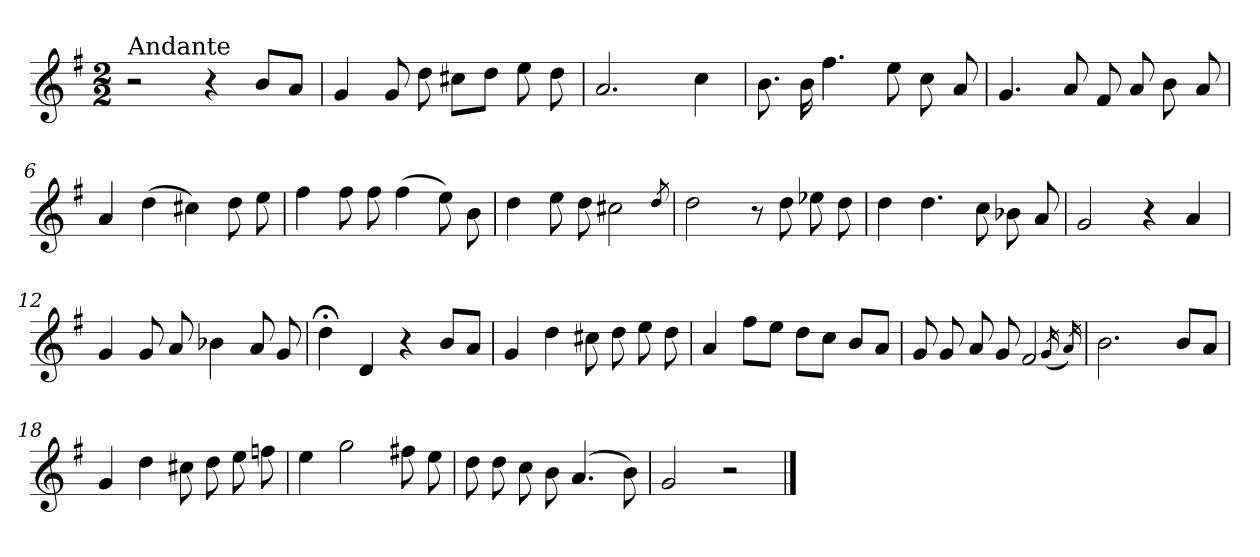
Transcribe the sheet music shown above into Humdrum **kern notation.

**kern
*part1
*staff1
*clefG2
*k[f#]
*G:
*M2/2
=1
!LO:TX:a:t=Andante
2r
4r
8b/L
8a/J
=2
4g/
8g/
8dd\
8cc#X\L
8dd\J
8ee\
8dd\
=3
2.a/
4cc\
=4
8.b\
16b\
4.ff#\
8ee\
8cc\
8a/
=5
4.g/
8a/
8f#/
8a/
8b\
8a/
!!LO:LB:g=z
=6
4a/
(>4dd\
4cc#X\)
8dd\
8ee\
=7
4ff#\
8ff#\
8ff#\
(>4ff#\
8ee\)
8b\
=8
4dd\
8ee\
8dd\
2cc#X\
8qdd/
=9
2dd\
8r
8dd\
8ee-X\
8dd\
=10
4dd\
4.dd\
8cc\
8b-X\
8a/
=11
2g/
4r
4a/
!!LO:LB:g=z
=12
4g/
8g/
8a/
4b-X\
8a/
8g/
=13
4dd;<\
4d/
4r
8b/L
8a/J
=14
4g/
4dd\
8cc#X\
8dd\
8ee\
8dd\
=15
4a/
8ff#\L
8ee\J
8dd\L
8cc\J
8b/L
8a/J
=16
8g/
8g/
8a/
8g/
2f#/
(<16qg/
16qa/)
!!LO:LB:g=z
=17
2.b\
8b/L
8a/J
=18
4g/
4dd\
8cc#X\
8dd\
8ee\
8ffn\
=19
4ee\
2gg\
8ff#X\
8ee\
=20
8dd\
8dd\
8cc\
8b\
(>4.a/
8b\)
=21
2g/
2r
==
*-
